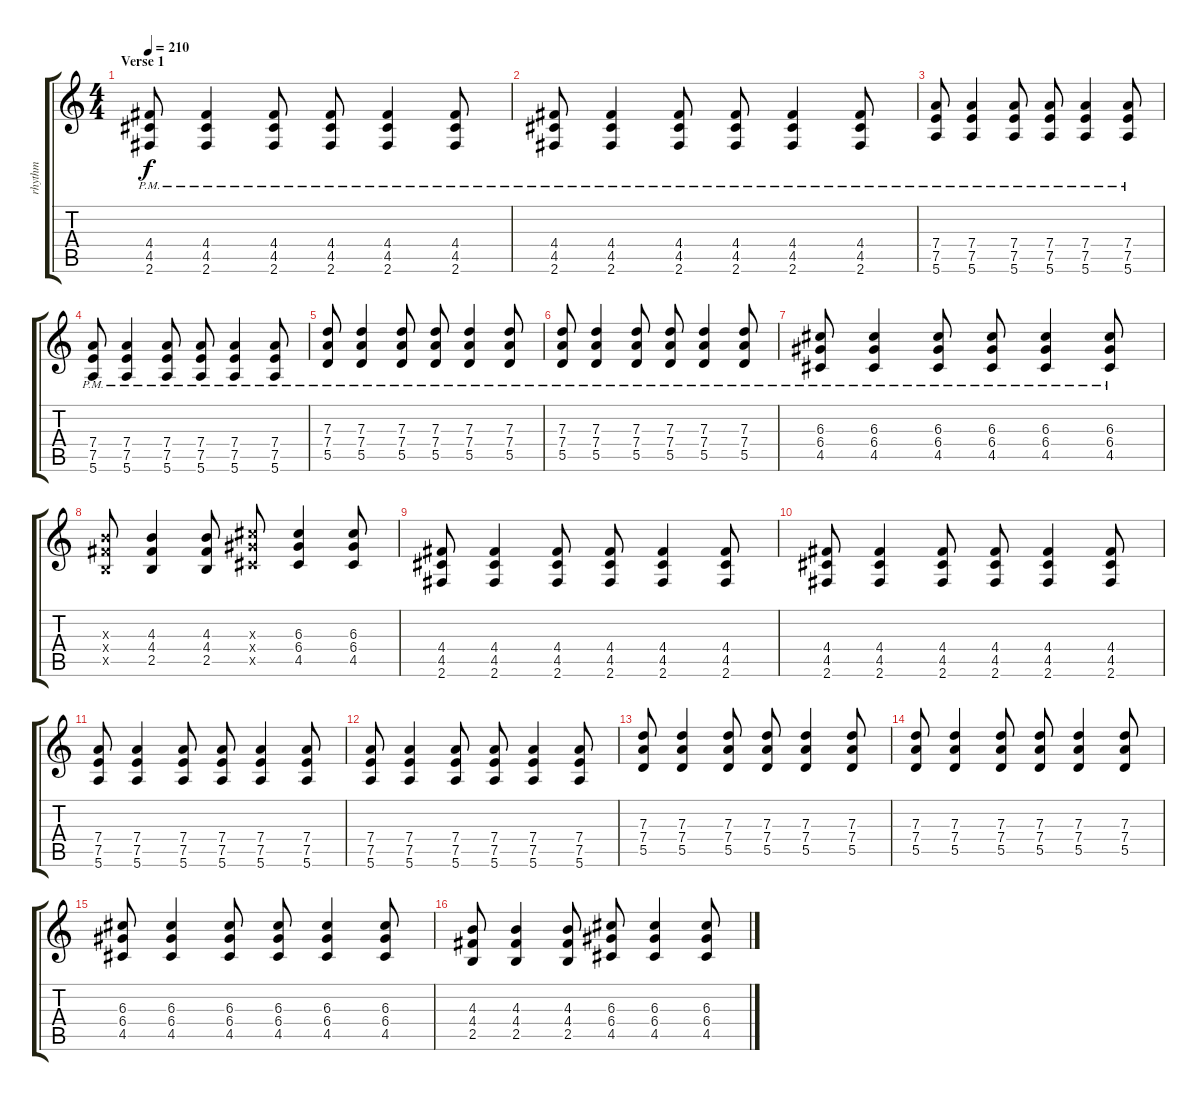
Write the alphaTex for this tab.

\track ("rhythm" "rhythm") {instrument distortionguitar}
\staff {score tabs}
\tuning (E4 B3 G3 D3 A2 E2) {hide}
\ts (4 4)
\section ("" "Verse 1")
\tempo 210
\clef g2
\ks c
(4.4{pm} 4.5{pm} 2.6{pm}).8{dy f} (4.4{pm} 4.5{pm} 2.6{pm}).4 (4.4{pm} 4.5{pm} 2.6{pm}).8 (4.4{pm} 4.5{pm} 2.6{pm}).8 (4.4{pm} 4.5{pm} 2.6{pm}).4 (4.4{pm} 4.5{pm} 2.6{pm}).8 |
(4.4{pm} 4.5{pm} 2.6{pm}).8 (4.4{pm} 4.5{pm} 2.6{pm}).4 (4.4{pm} 4.5{pm} 2.6{pm}).8 (4.4{pm} 4.5{pm} 2.6{pm}).8 (4.4{pm} 4.5{pm} 2.6{pm}).4 (4.4{pm} 4.5{pm} 2.6{pm}).8 |
(7.4{pm} 7.5{pm} 5.6{pm}).8 (7.4{pm} 7.5{pm} 5.6{pm}).4 (7.4{pm} 7.5{pm} 5.6{pm}).8 (7.4{pm} 7.5{pm} 5.6{pm}).8 (7.4{pm} 7.5{pm} 5.6{pm}).4 (7.4{pm} 7.5{pm} 5.6{pm}).8 |
(7.4{pm} 7.5{pm} 5.6{pm}).8 (7.4{pm} 7.5{pm} 5.6{pm}).4 (7.4{pm} 7.5{pm} 5.6{pm}).8 (7.4{pm} 7.5{pm} 5.6{pm}).8 (7.4{pm} 7.5{pm} 5.6{pm}).4 (7.4{pm} 7.5{pm} 5.6{pm}).8 |
(7.3{pm} 7.4{pm} 5.5{pm}).8 (7.3{pm} 7.4{pm} 5.5{pm}).4 (7.3{pm} 7.4{pm} 5.5{pm}).8 (7.3{pm} 7.4{pm} 5.5{pm}).8 (7.3{pm} 7.4{pm} 5.5{pm}).4 (7.3{pm} 7.4{pm} 5.5{pm}).8 |
(7.3{pm} 7.4{pm} 5.5{pm}).8 (7.3{pm} 7.4{pm} 5.5{pm}).4 (7.3{pm} 7.4{pm} 5.5{pm}).8 (7.3{pm} 7.4{pm} 5.5{pm}).8 (7.3{pm} 7.4{pm} 5.5{pm}).4 (7.3{pm} 7.4{pm} 5.5{pm}).8 |
(6.3{pm} 6.4{pm} 4.5{pm}).8 (6.3{pm} 6.4{pm} 4.5{pm}).4 (6.3{pm} 6.4{pm} 4.5{pm}).8 (6.3{pm} 6.4{pm} 4.5{pm}).8 (6.3{pm} 6.4{pm} 4.5{pm}).4 (6.3{pm} 6.4{pm} 4.5{pm}).8 |
(4.3{x} 4.4{x} 2.5{x}).8 (4.3 4.4 2.5).4 (4.3 4.4 2.5).8 (6.3{x} 6.4{x} 4.5{x}).8 (6.3 6.4 4.5).4 (6.3 6.4 4.5).8 |
\section ("" "")
(4.4 4.5 2.6).8{volume 13} (4.4 4.5 2.6).4 (4.4 4.5 2.6).8 (4.4 4.5 2.6).8 (4.4 4.5 2.6).4 (4.4 4.5 2.6).8 |
(4.4 4.5 2.6).8 (4.4 4.5 2.6).4 (4.4 4.5 2.6).8 (4.4 4.5 2.6).8 (4.4 4.5 2.6).4 (4.4 4.5 2.6).8 |
(7.4 7.5 5.6).8 (7.4 7.5 5.6).4 (7.4 7.5 5.6).8 (7.4 7.5 5.6).8 (7.4 7.5 5.6).4 (7.4 7.5 5.6).8 |
(7.4 7.5 5.6).8 (7.4 7.5 5.6).4 (7.4 7.5 5.6).8 (7.4 7.5 5.6).8 (7.4 7.5 5.6).4 (7.4 7.5 5.6).8 |
(7.3 7.4 5.5).8 (7.3 7.4 5.5).4 (7.3 7.4 5.5).8 (7.3 7.4 5.5).8 (7.3 7.4 5.5).4 (7.3 7.4 5.5).8 |
(7.3 7.4 5.5).8 (7.3 7.4 5.5).4 (7.3 7.4 5.5).8 (7.3 7.4 5.5).8 (7.3 7.4 5.5).4 (7.3 7.4 5.5).8 |
(6.3 6.4 4.5).8 (6.3 6.4 4.5).4 (6.3 6.4 4.5).8 (6.3 6.4 4.5).8 (6.3 6.4 4.5).4 (6.3 6.4 4.5).8 |
(4.3 4.4 2.5).8 (4.3 4.4 2.5).4 (4.3 4.4 2.5).8 (6.3 6.4 4.5).8 (6.3 6.4 4.5).4 (6.3 6.4 4.5).8
